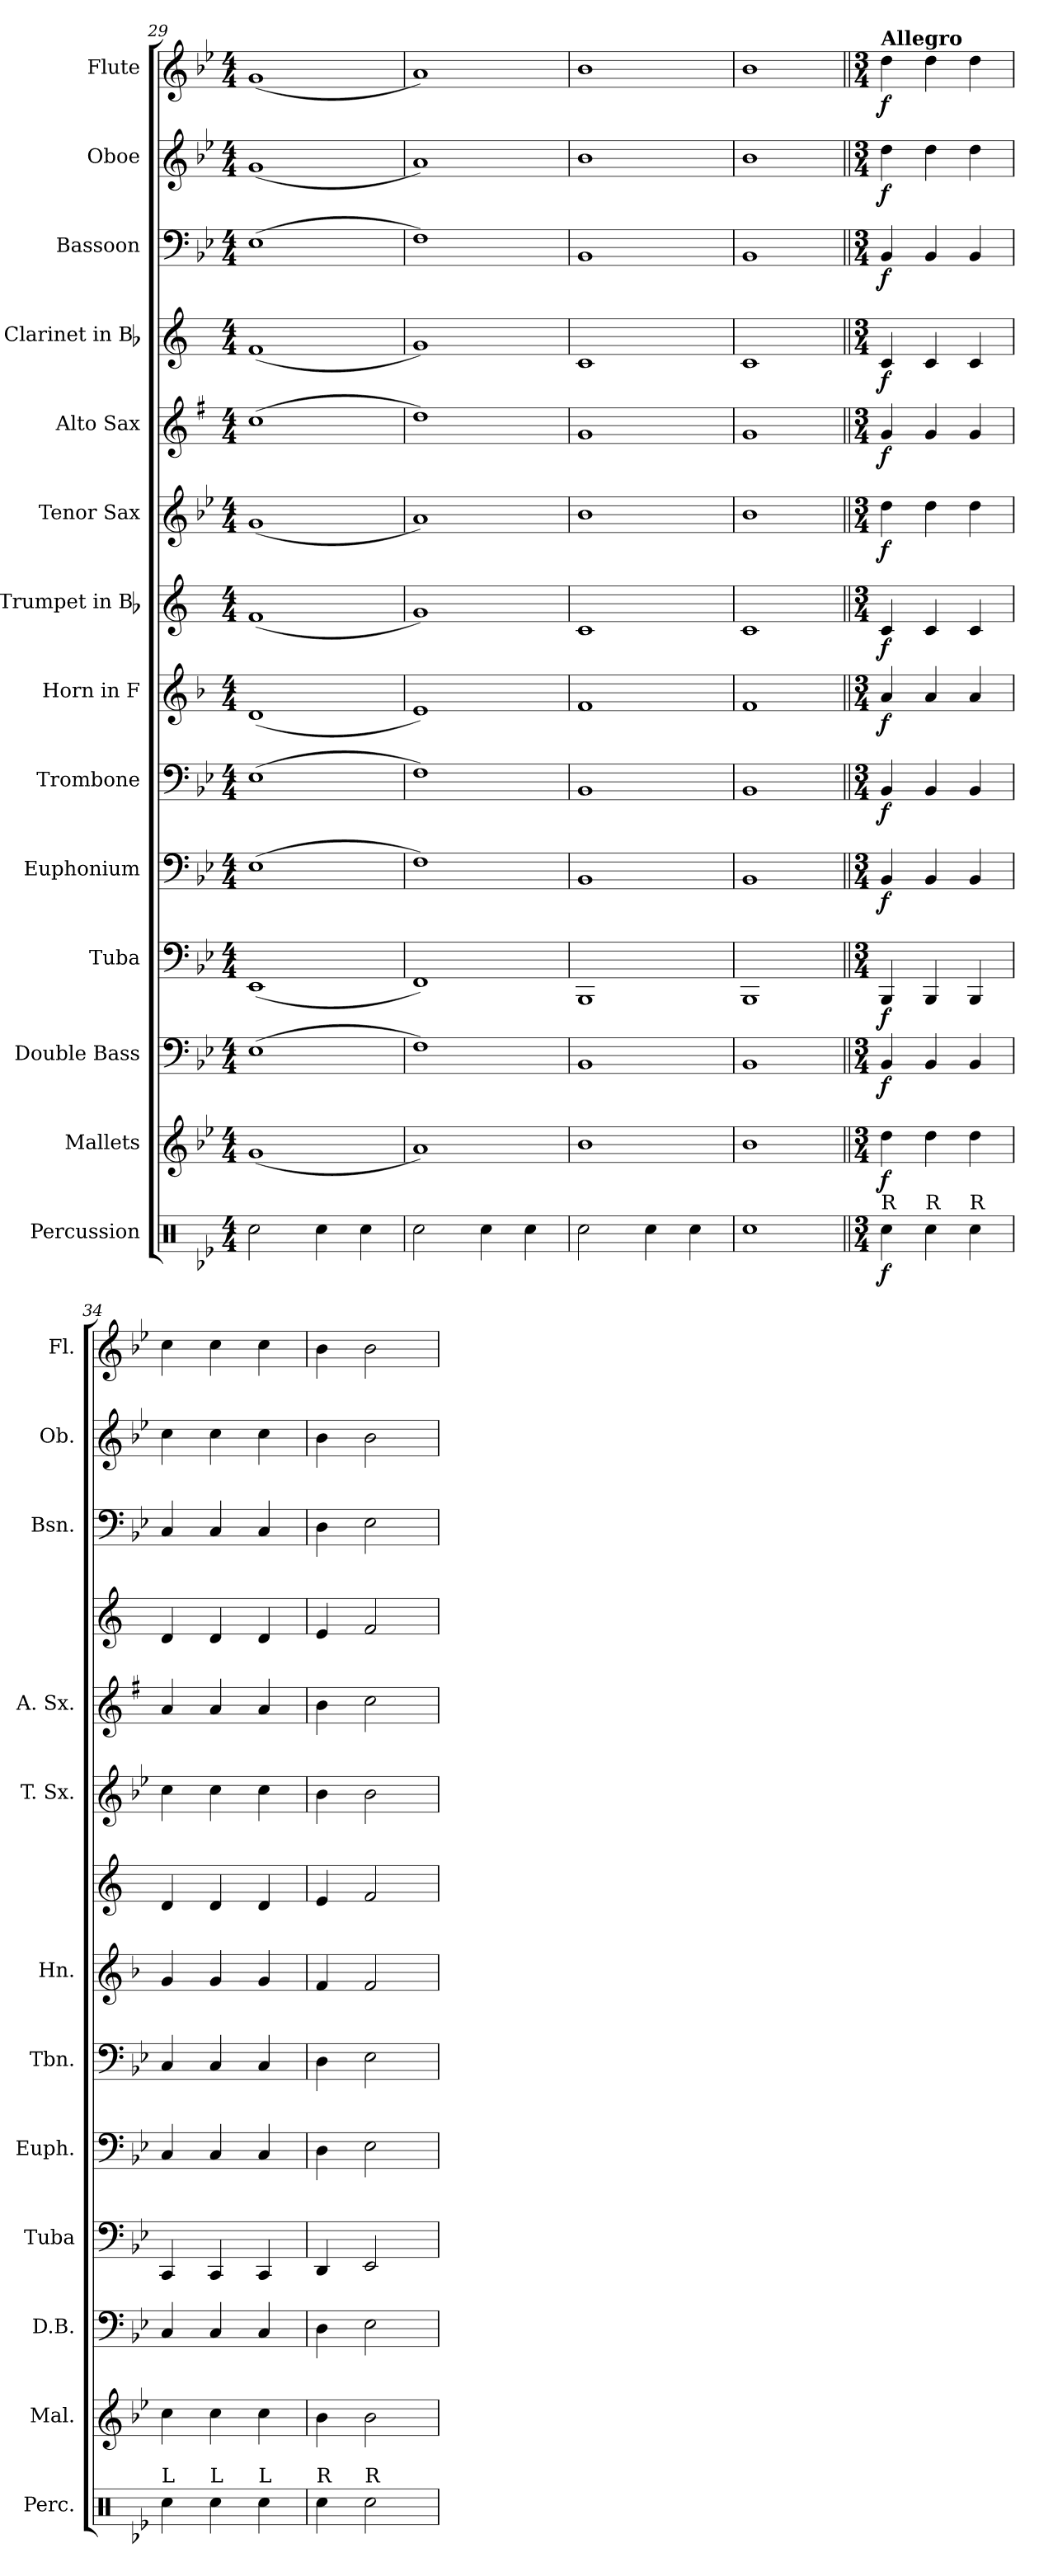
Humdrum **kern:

**kern	**dynam	**kern	**dynam	**kern	**dynam	**kern	**dynam	**kern	**dynam	**kern	**dynam	**kern	**dynam	**kern	**dynam	**kern	**dynam	**kern	**dynam	**kern	**dynam	**kern	**dynam	**kern	**dynam	**kern	**dynam
*part14	*part14	*part13	*part13	*part12	*part12	*part11	*part11	*part10	*part10	*part9	*part9	*part8	*part8	*part7	*part7	*part6	*part6	*part5	*part5	*part4	*part4	*part3	*part3	*part2	*part2	*part1	*part1
*staff14	*staff14	*staff13	*staff13	*staff12	*staff12	*staff11	*staff11	*staff10	*staff10	*staff9	*staff9	*staff8	*staff8	*staff7	*staff7	*staff6	*staff6	*staff5	*staff5	*staff4	*staff4	*staff3	*staff3	*staff2	*staff2	*staff1	*staff1
*I"Percussion	*	*I"Mallets	*	*I"Double Bass	*	*I"Tuba	*	*I"Euphonium	*	*I"Trombone	*	*I"Horn in F	*	*I"Trumpet in Bb	*	*I"Tenor Sax	*	*I"Alto Sax	*	*I"Clarinet in Bb	*	*I"Bassoon	*	*I"Oboe	*	*I"Flute	*
*I'Perc.	*	*I'Mal.	*	*I'D.B.	*	*I'Tuba	*	*I'Euph.	*	*I'Tbn.	*	*I'Hn.	*	*	*	*I'T. Sx.	*	*I'A. Sx.	*	*	*	*I'Bsn.	*	*I'Ob.	*	*I'Fl.	*
*clefX	*	*clefG2	*	*clefF4	*	*clefF4	*	*clefF4	*	*clefF4	*	*clefG2	*	*clefG2	*	*clefG2	*	*clefG2	*	*clefG2	*	*clefF4	*	*clefG2	*	*clefG2	*
*	*	*	*	*ITrd7c12	*	*	*	*	*	*	*	*ITrd4c7	*	*ITrd1c2	*	*ITrd8c14	*	*ITrd5c9	*	*ITrd1c2	*	*	*	*	*	*	*
*k[b-e-]	*	*k[b-e-]	*	*k[b-e-]	*	*k[b-e-]	*	*k[b-e-]	*	*k[b-e-]	*	*k[b-e-]	*	*k[b-e-]	*	*k[b-e-]	*	*k[b-e-]	*	*k[b-e-]	*	*k[b-e-]	*	*k[b-e-]	*	*k[b-e-]	*
*B-:	*	*B-:	*	*B-:	*	*B-:	*	*B-:	*	*B-:	*	*B-:	*	*B-:	*	*B-:	*	*B-:	*	*B-:	*	*B-:	*	*B-:	*	*B-:	*
*M4/4	*	*M4/4	*	*M4/4	*	*M4/4	*	*M4/4	*	*M4/4	*	*M4/4	*	*M4/4	*	*M4/4	*	*M4/4	*	*M4/4	*	*M4/4	*	*M4/4	*	*M4/4	*
=29	=29	=29	=29	=29	=29	=29	=29	=29	=29	=29	=29	=29	=29	=29	=29	=29	=29	=29	=29	=29	=29	=29	=29	=29	=29	=29	=29
2Rcc\	.	(<1g	.	(>1EE-	.	(<1EE-	.	(>1E-	.	(>1E-	.	(<1G	.	(<1e-	.	(>1G	.	(>1e-	.	(<1e-	.	(>1E-	.	(<1g	.	(<1g	.
4Rcc\	.	.	.	.	.	.	.	.	.	.	.	.	.	.	.	.	.	.	.	.	.	.	.	.	.	.	.
4Rcc\	.	.	.	.	.	.	.	.	.	.	.	.	.	.	.	.	.	.	.	.	.	.	.	.	.	.	.
=30	=30	=30	=30	=30	=30	=30	=30	=30	=30	=30	=30	=30	=30	=30	=30	=30	=30	=30	=30	=30	=30	=30	=30	=30	=30	=30	=30
2Rcc\	.	1a)	.	1FF)	.	1FF)	.	1F)	.	1F)	.	1A)	.	1f)	.	1A)	.	1f)	.	1f)	.	1F)	.	1a)	.	1a)	.
4Rcc\	.	.	.	.	.	.	.	.	.	.	.	.	.	.	.	.	.	.	.	.	.	.	.	.	.	.	.
4Rcc\	.	.	.	.	.	.	.	.	.	.	.	.	.	.	.	.	.	.	.	.	.	.	.	.	.	.	.
=31	=31	=31	=31	=31	=31	=31	=31	=31	=31	=31	=31	=31	=31	=31	=31	=31	=31	=31	=31	=31	=31	=31	=31	=31	=31	=31	=31
2Rcc\	.	1b-	.	1BBB-	.	1BBB-	.	1BB-	.	1BB-	.	1B-	.	1B-	.	1B-	.	1B-	.	1B-	.	1BB-	.	1b-	.	1b-	.
4Rcc\	.	.	.	.	.	.	.	.	.	.	.	.	.	.	.	.	.	.	.	.	.	.	.	.	.	.	.
4Rcc\	.	.	.	.	.	.	.	.	.	.	.	.	.	.	.	.	.	.	.	.	.	.	.	.	.	.	.
=32	=32	=32	=32	=32	=32	=32	=32	=32	=32	=32	=32	=32	=32	=32	=32	=32	=32	=32	=32	=32	=32	=32	=32	=32	=32	=32	=32
1Rcc	.	1b-	.	1BBB-	.	1BBB-	.	1BB-	.	1BB-	.	1B-	.	1B-	.	1B-	.	1B-	.	1B-	.	1BB-	.	1b-	.	1b-	.
!!LO:PB:g=z
=33||	=33||	=33||	=33||	=33||	=33||	=33||	=33||	=33||	=33||	=33||	=33||	=33||	=33||	=33||	=33||	=33||	=33||	=33||	=33||	=33||	=33||	=33||	=33||	=33||	=33||	=33||	=33||
*M3/4	*	*M3/4	*	*M3/4	*	*M3/4	*	*M3/4	*	*M3/4	*	*M3/4	*	*M3/4	*	*M3/4	*	*M3/4	*	*M3/4	*	*M3/4	*	*M3/4	*	*M3/4	*
*	*	*	*	*	*	*	*	*	*	*	*	*	*	*	*	*	*	*	*	*	*	*	*	*	*	*MM120	*
!	!	!	!	!	!	!	!	!	!	!	!	!	!	!	!	!	!	!	!	!	!	!	!	!	!	!LO:TX:a:B:t=Allegro	!
!LO:TX:a:t=R	!	!	!	!	!	!	!	!	!	!	!	!	!	!	!	!	!	!	!	!	!	!	!	!	!	!	!
!	!LO:DY:b	!	!LO:DY:b	!	!LO:DY:b	!	!LO:DY:b	!	!LO:DY:b	!	!LO:DY:b	!	!LO:DY:b	!	!LO:DY:b	!	!LO:DY:b	!	!LO:DY:b	!	!LO:DY:b	!	!LO:DY:b	!	!LO:DY:b	!	!LO:DY:b
4Rcc\	f	4dd\	f	4BBB-/	f	4BBB-/	f	4BB-/	f	4BB-/	f	4d/	f	4B-/	f	4d\	f	4B-/	f	4B-/	f	4BB-/	f	4dd\	f	4dd\	f
!LO:TX:a:t=R	!	!	!	!	!	!	!	!	!	!	!	!	!	!	!	!	!	!	!	!	!	!	!	!	!	!	!
4Rcc\	.	4dd\	.	4BBB-/	.	4BBB-/	.	4BB-/	.	4BB-/	.	4d/	.	4B-/	.	4d\	.	4B-/	.	4B-/	.	4BB-/	.	4dd\	.	4dd\	.
!LO:TX:a:t=R	!	!	!	!	!	!	!	!	!	!	!	!	!	!	!	!	!	!	!	!	!	!	!	!	!	!	!
4Rcc\	.	4dd\	.	4BBB-/	.	4BBB-/	.	4BB-/	.	4BB-/	.	4d/	.	4B-/	.	4d\	.	4B-/	.	4B-/	.	4BB-/	.	4dd\	.	4dd\	.
=34	=34	=34	=34	=34	=34	=34	=34	=34	=34	=34	=34	=34	=34	=34	=34	=34	=34	=34	=34	=34	=34	=34	=34	=34	=34	=34	=34
!LO:TX:a:t=L	!	!	!	!	!	!	!	!	!	!	!	!	!	!	!	!	!	!	!	!	!	!	!	!	!	!	!
4Rcc\	.	4cc\	.	4CC/	.	4CC/	.	4C/	.	4C/	.	4c/	.	4c/	.	4c\	.	4c/	.	4c/	.	4C/	.	4cc\	.	4cc\	.
!LO:TX:a:t=L	!	!	!	!	!	!	!	!	!	!	!	!	!	!	!	!	!	!	!	!	!	!	!	!	!	!	!
4Rcc\	.	4cc\	.	4CC/	.	4CC/	.	4C/	.	4C/	.	4c/	.	4c/	.	4c\	.	4c/	.	4c/	.	4C/	.	4cc\	.	4cc\	.
!LO:TX:a:t=L	!	!	!	!	!	!	!	!	!	!	!	!	!	!	!	!	!	!	!	!	!	!	!	!	!	!	!
4Rcc\	.	4cc\	.	4CC/	.	4CC/	.	4C/	.	4C/	.	4c/	.	4c/	.	4c\	.	4c/	.	4c/	.	4C/	.	4cc\	.	4cc\	.
=35	=35	=35	=35	=35	=35	=35	=35	=35	=35	=35	=35	=35	=35	=35	=35	=35	=35	=35	=35	=35	=35	=35	=35	=35	=35	=35	=35
!LO:TX:a:t=R	!	!	!	!	!	!	!	!	!	!	!	!	!	!	!	!	!	!	!	!	!	!	!	!	!	!	!
4Rcc\	.	4b-\	.	4DD\	.	4DD/	.	4D\	.	4D\	.	4B-/	.	4d/	.	4B-\	.	4d\	.	4d/	.	4D\	.	4b-\	.	4b-\	.
!LO:TX:a:t=R	!	!	!	!	!	!	!	!	!	!	!	!	!	!	!	!	!	!	!	!	!	!	!	!	!	!	!
2Rcc\	.	2b-\	.	2EE-\	.	2EE-/	.	2E-\	.	2E-\	.	2B-/	.	2e-/	.	2B-\	.	2e-\	.	2e-/	.	2E-\	.	2b-\	.	2b-\	.
=	=	=	=	=	=	=	=	=	=	=	=	=	=	=	=	=	=	=	=	=	=	=	=	=	=	=	=
*-	*-	*-	*-	*-	*-	*-	*-	*-	*-	*-	*-	*-	*-	*-	*-	*-	*-	*-	*-	*-	*-	*-	*-	*-	*-	*-	*-
